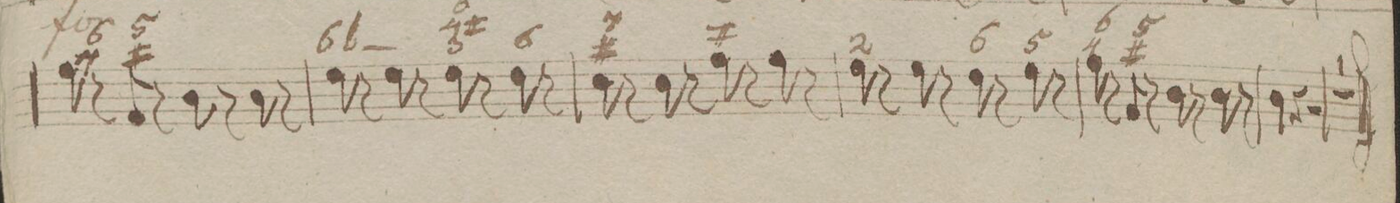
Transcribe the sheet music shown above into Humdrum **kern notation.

**kern	**fba	**dynam
*I"Organ.	*	*
*clefF4	*	*
*k[b-]	*	*
*met(c)	*	*
*M4/4	*	*
8A\	6 7	.
8r	.	.
8AA/	5 #	.
8r	.	.
8D\	.	.
8r	.	.
8D\	.	.
8r	.	.
=19	=19	=19
8G\	6-r_	.
8r	.	.
8G\	x	.
8r	.	.
8G\	6 4#r 3	.
8r	.	.
8F\	6	.
8r	.	.
=20	=20	=20
8E\	7 #	.
8r	.	.
8E\	.	.
8r	.	.
8A\	#	.
8r	.	.
8A\	.	.
8r	.	.
=21	=21	=21
8G\	2	.
8r	.	.
8G\	.	.
8r	.	.
8F\	6	.
8r	.	.
8G\	5	.
8r	.	.
=22	=22	=22
8A\	6 4	.
8r	.	.
8AA/	5 #	.
8r	.	.
8D\	.	.
8r	.	.
8D\	.	.
8r	.	.
=23	=23	=23
*4\right	*	*
4D\	.	.
4r	.	.
2r	.	.
=24	=24	=24
1r	.	.
==	==	==
*-	*-	*-
